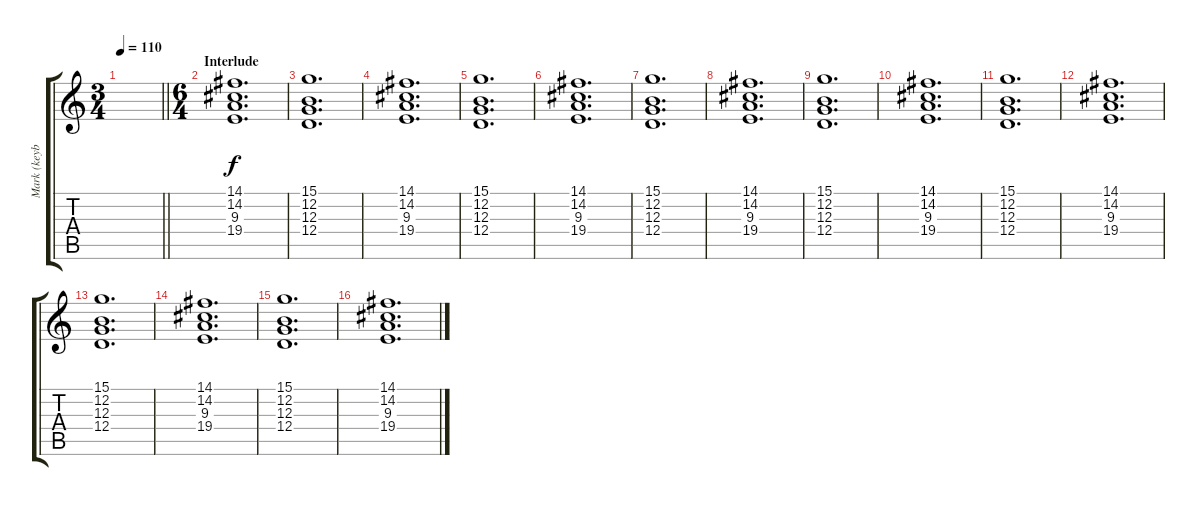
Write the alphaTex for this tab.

\track ("Mark (keyboard strings)" "Mark (keyb") {instrument synthstrings1}
\staff {score tabs}
\tuning (E4 B3 G3 D3 A2 E2) {hide}
\ts (3 4)
\tempo 110
\clef g2
\barLineRight lightlight
\ks c
|
\ts (6 4)
\section ("" "Interlude")
(14.1 14.2 9.3 19.4).1{d} |
(15.1 12.2 12.3 12.4).1{d} |
(14.1 14.2 9.3 19.4).1{d} |
(15.1 12.2 12.3 12.4).1{d} |
(14.1 14.2 9.3 19.4).1{d} |
(15.1 12.2 12.3 12.4).1{d} |
(14.1 14.2 9.3 19.4).1{d} |
(15.1 12.2 12.3 12.4).1{d} |
(14.1 14.2 9.3 19.4).1{d} |
(15.1 12.2 12.3 12.4).1{d} |
(14.1 14.2 9.3 19.4).1{d} |
(15.1 12.2 12.3 12.4).1{d} |
(14.1 14.2 9.3 19.4).1{d} |
(15.1 12.2 12.3 12.4).1{d} |
(14.1 14.2 9.3 19.4).1{d}
